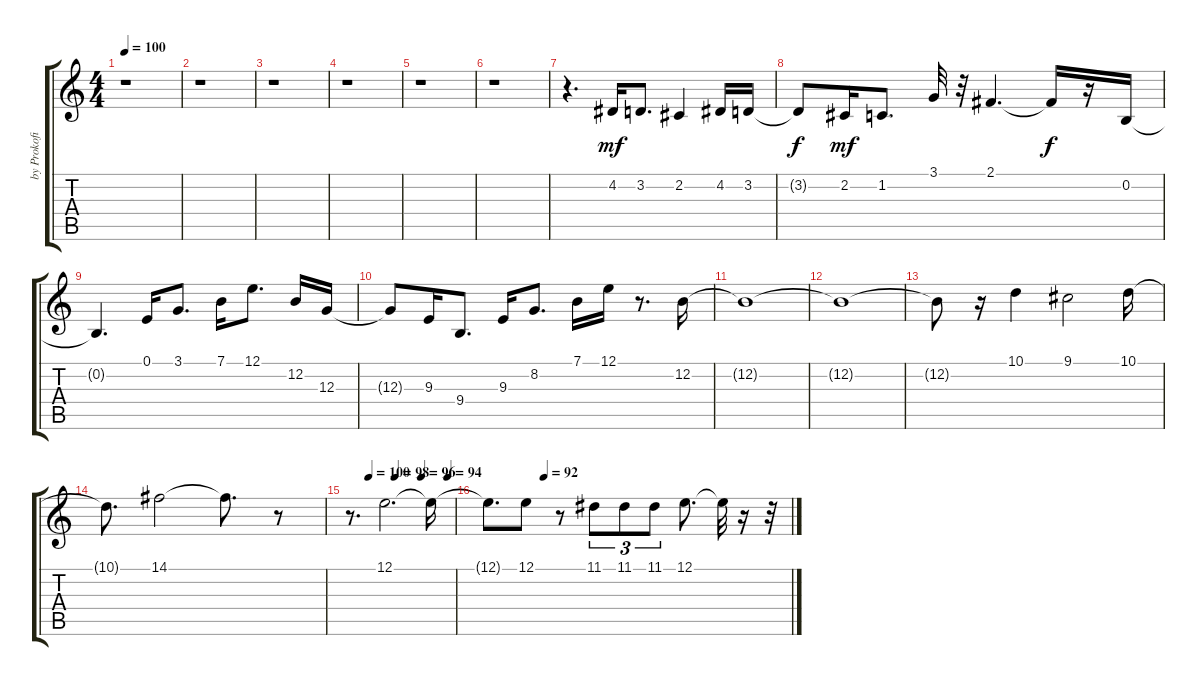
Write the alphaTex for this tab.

\track ("by Prokofiev" "by Prokofi") {instrument oboe}
\staff {score tabs}
\tuning (E4 B3 G3 D3 A2 E2) {hide}
\ts (4 4)
\tempo 100
\clef g2
\ks c
r.1{dy f} |
r.1 |
r.1 |
r.1 |
r.1 |
r.1 |
r.4{d} 4.2.16{dy mf} 3.2.8{d} 2.2.4 4.2.16 3.2.16 |
3.2{t}.8{dy f} 2.2.16{dy mf} 1.2.8{d} 3.1.32 r.32 2.1.4{d} 2.1{t}.16{dy f} r.16 0.2.16 |
0.2{t}.4{d} 0.1.16 3.1.8{d} 7.1.16 12.1.8{d} 12.2.16 12.3.16 |
12.3{t}.8 9.3.16 9.4.8{d} 9.3.16 8.2.8{d} 7.1.16 12.1.16 r.8{d} 12.2.16 |
12.2{t}.1 |
12.2{t}.1 |
12.2{t}.8 r.16 10.1.4 9.1.2 10.1.16 |
10.1{t}.8{d} 14.1.2 14.1{t}.8{d} r.8 |
\tempo (100 0.1875)
\tempo (98 0.4375)
\tempo (96 0.6875)
\tempo (94 0.9375)
r.8{d} 12.1.2{d} 12.1{t}.16 |
\tempo (92 0.1875)
12.1{t}.8{d} 12.1.8 r.8 11.1.8{tu (3 2)} 11.1.8{tu (3 2)} 11.1.8{tu (3 2)} 12.1.8{d} 12.1{t}.32 r.16 r.32
